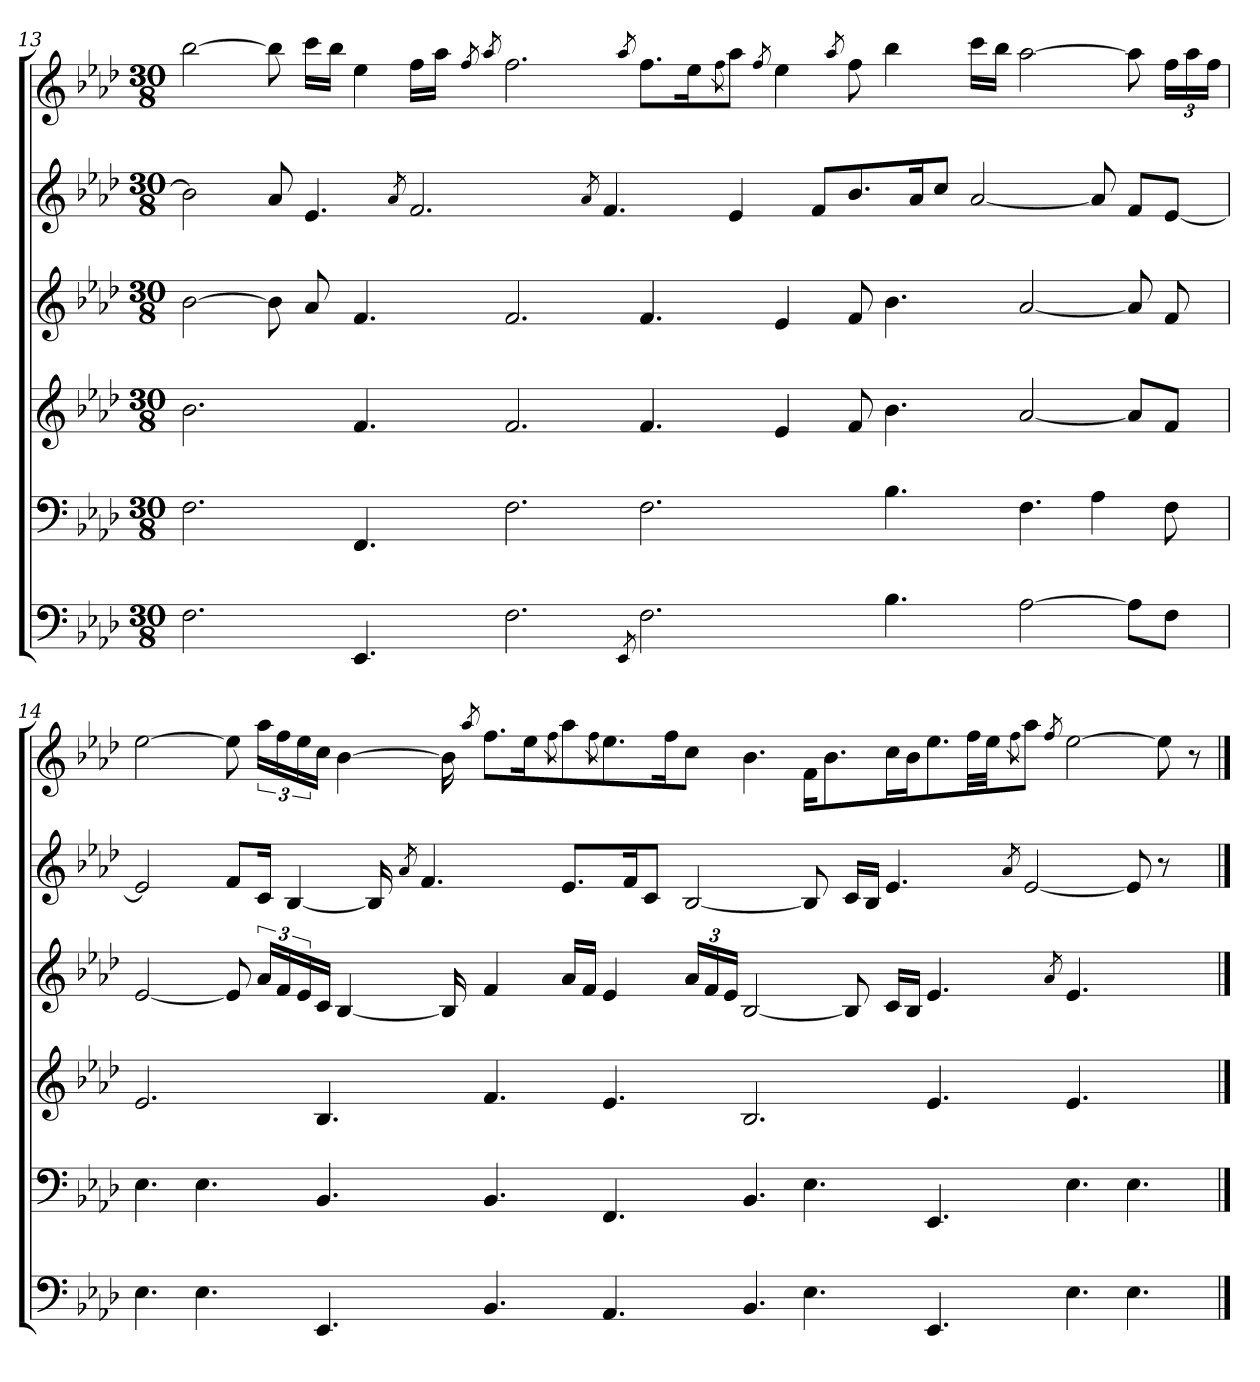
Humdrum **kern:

**kern	**kern	**kern	**kern	**kern	**kern
*part6	*part5	*part4	*part3	*part2	*part1
*staff6	*staff5	*staff4	*staff3	*staff2	*staff1
*clefF4	*clefF4	*clefG2	*clefG2	*clefG2	*clefG2
*k[b-e-a-d-]	*k[b-e-a-d-]	*k[b-e-a-d-]	*k[b-e-a-d-]	*k[b-e-a-d-]	*k[b-e-a-d-]
*M30/8	*M30/8	*M30/8	*M30/8	*M30/8	*M30/8
=13	=13	=13	=13	=13	=13
2.F	2.F	2.b-	[2b-	2b-]	[2bb-
.	.	.	8b-]	8a-	8bb-]
.	.	.	8a-	4.e-	16ccc\LL
.	.	.	.	.	16bb-\JJ
4.EE-	4.FF	4.f	4.f	.	4ee-
.	.	.	.	8qa-	.
.	.	.	.	2.f	16ff\LL
.	.	.	.	.	16aa-\JJ
.	.	.	.	.	8qff
.	.	.	.	.	8qaa-
2.F	2.F	2.f	2.f	.	2.ff
.	.	.	.	8qa-	.
.	.	.	.	4.f	.
8qEE-	.	.	.	.	8qaa-
2.F	2.F	4.f	4.f	.	8.ff\L
.	.	.	.	.	16ee-\K
.	.	.	.	.	8qff\
.	.	.	.	4e-	8aa-\J
.	.	.	.	.	8qff
.	.	4e-	4e-	.	4ee-
.	.	.	.	8f/L	.
.	.	.	.	.	8qaa-
.	.	8f	8f	8.b-/	8ff
4.B-	4.B-	4.b-	4.b-	.	4bb-
.	.	.	.	16a-/K	.
.	.	.	.	8cc/J	.
.	.	.	.	[2a-	16ccc\LL
.	.	.	.	.	16bb-\JJ
[2A-	4.F	[2a-	[2a-	.	[2aa-
.	4A-	.	.	8a-]	.
8A-\L]	.	8a-/L]	8a-]	8f/L	8aa-]
8F\J	8F	8f/J	8f	[8e-/J	24ff\LL
.	.	.	.	.	24aa-\
.	.	.	.	.	24ff\JJ
=14	=14	=14	=14	=14	=14
4.E-	4.E-	2.e-	[2e-	2e-]	[2ee-
4.E-	4.E-	.	.	.	.
.	.	.	8e-]	8f/L	8ee-]
.	.	.	24a-/LL	16c/Jk	24aa-\LL
.	.	.	24f/	.	24ff\
.	.	.	.	[4B-	.
.	.	.	24e-/	.	24ee-\
4.EE-	4.BB-	4.B-	16c/JJ	.	16cc\JJ
.	.	.	[4B-	.	[4b-
.	.	.	.	16B-]	.
.	.	.	.	8qa-	.
.	.	.	.	4.f	.
.	.	.	16B-]	.	16b-]
.	.	.	.	.	8qaa-
4.BB-	4.BB-	4.f	4f	.	8.ff\L
.	.	.	.	.	16ee-\K
.	.	.	.	.	8qff\
.	.	.	16a-/LL	8.e-/L	8aa-\
.	.	.	16f/JJ	.	.
.	.	.	.	.	8qff\
4.AA-	4.FF	4.e-	4e-	.	8.ee-\
.	.	.	.	16f/K	.
.	.	.	.	8c/J	.
.	.	.	.	.	16ff\K
.	.	.	24a-/LL	[2B-	8cc\J
.	.	.	24f/	.	.
.	.	.	24e-/JJ	.	.
4.BB-	4.BB-	2.B-	[2B-	.	4.b-
4.E-	4.E-	.	.	8B-]	16f\KL
.	.	.	.	.	8.b-\
.	.	.	8B-]	16c/LL	.
.	.	.	.	16B-/JJ	.
.	.	.	16c/LL	4.e-	16cc\L
.	.	.	16B-/JJ	.	16b-\J
4.EE-	4.EE-	4.e-	4.e-	.	8.ee-\
.	.	.	.	.	32ff\LL
.	.	.	.	.	32ee-\JJ
.	.	.	.	8qa-	8qff\
.	.	.	.	[2e-	8aa-\J
.	.	.	8qa-	.	8qff
4.E-	4.E-	4.e-	4.e-	.	[2ee-
4.E-	4.E-	4.ryy	4.ryy	8e-]	.
.	.	.	.	8r	8ee-]
.	.	.	.	8ryy	8r
==	==	==	==	==	==
*-	*-	*-	*-	*-	*-
